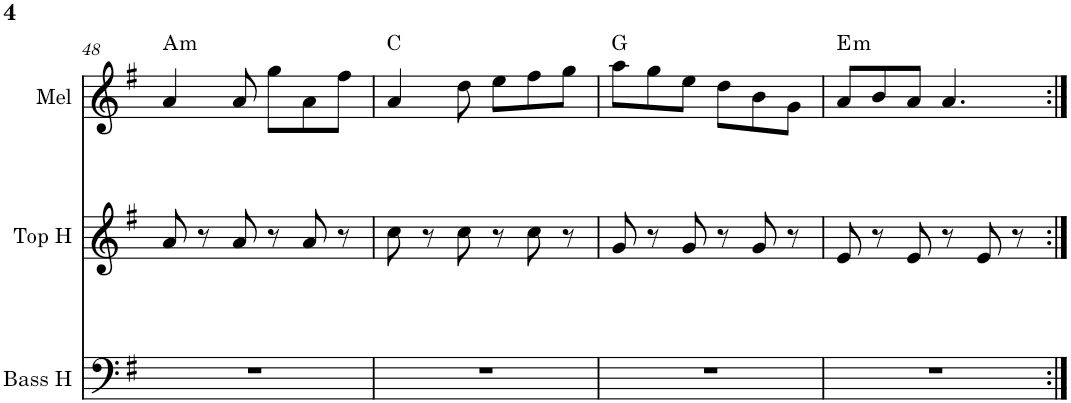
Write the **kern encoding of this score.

**kern	**kern	**kern	**harte
*part3	*part2	*part1	*part1
*staff3	*staff2	*staff1	*
*I"Bass Horns	*I"Top Horns	*I"Melody	*
*I'Bass H	*I'Top H	*I'Mel	*
!!LO:PB:g=z
*clefF4	*clefG2	*clefG2	*
*	*Trd7c12	*	*
*k[f#]	*k[f#]	*k[f#]	*
*G:	*G:	*G:	*
*M6/8	*M6/8	*M6/8	*
=48	=48	=48	=48
!	!	!	!LO:H:kt=m
2.r	8a/	4a/	A:min
.	8r	.	.
.	8a/	8a/	.
.	8r	8gg\L	.
.	8a/	8a\	.
.	8r	8ff#\J	.
=49	=49	=49	=49
2.r	8cc\	4a/	C:maj
.	8r	.	.
.	8cc\	8dd\	.
.	8r	8ee\L	.
.	8cc\	8ff#\	.
.	8r	8gg\J	.
=50	=50	=50	=50
2.r	8g/	8aa\L	G:maj
.	8r	8gg\	.
.	8g/	8ee\J	.
.	8r	8dd\L	.
.	8g/	8b\	.
.	8r	8g\J	.
=51	=51	=51	=51
!	!	!	!LO:H:kt=m
2.r	8e/	8a/L	E:min
.	8r	8b/	.
.	8e/	8a/J	.
.	8r	4.a/	.
.	8e/	.	.
.	8r	.	.
=:|!	=:|!	=:|!	=:|!
*-	*-	*-	*-
